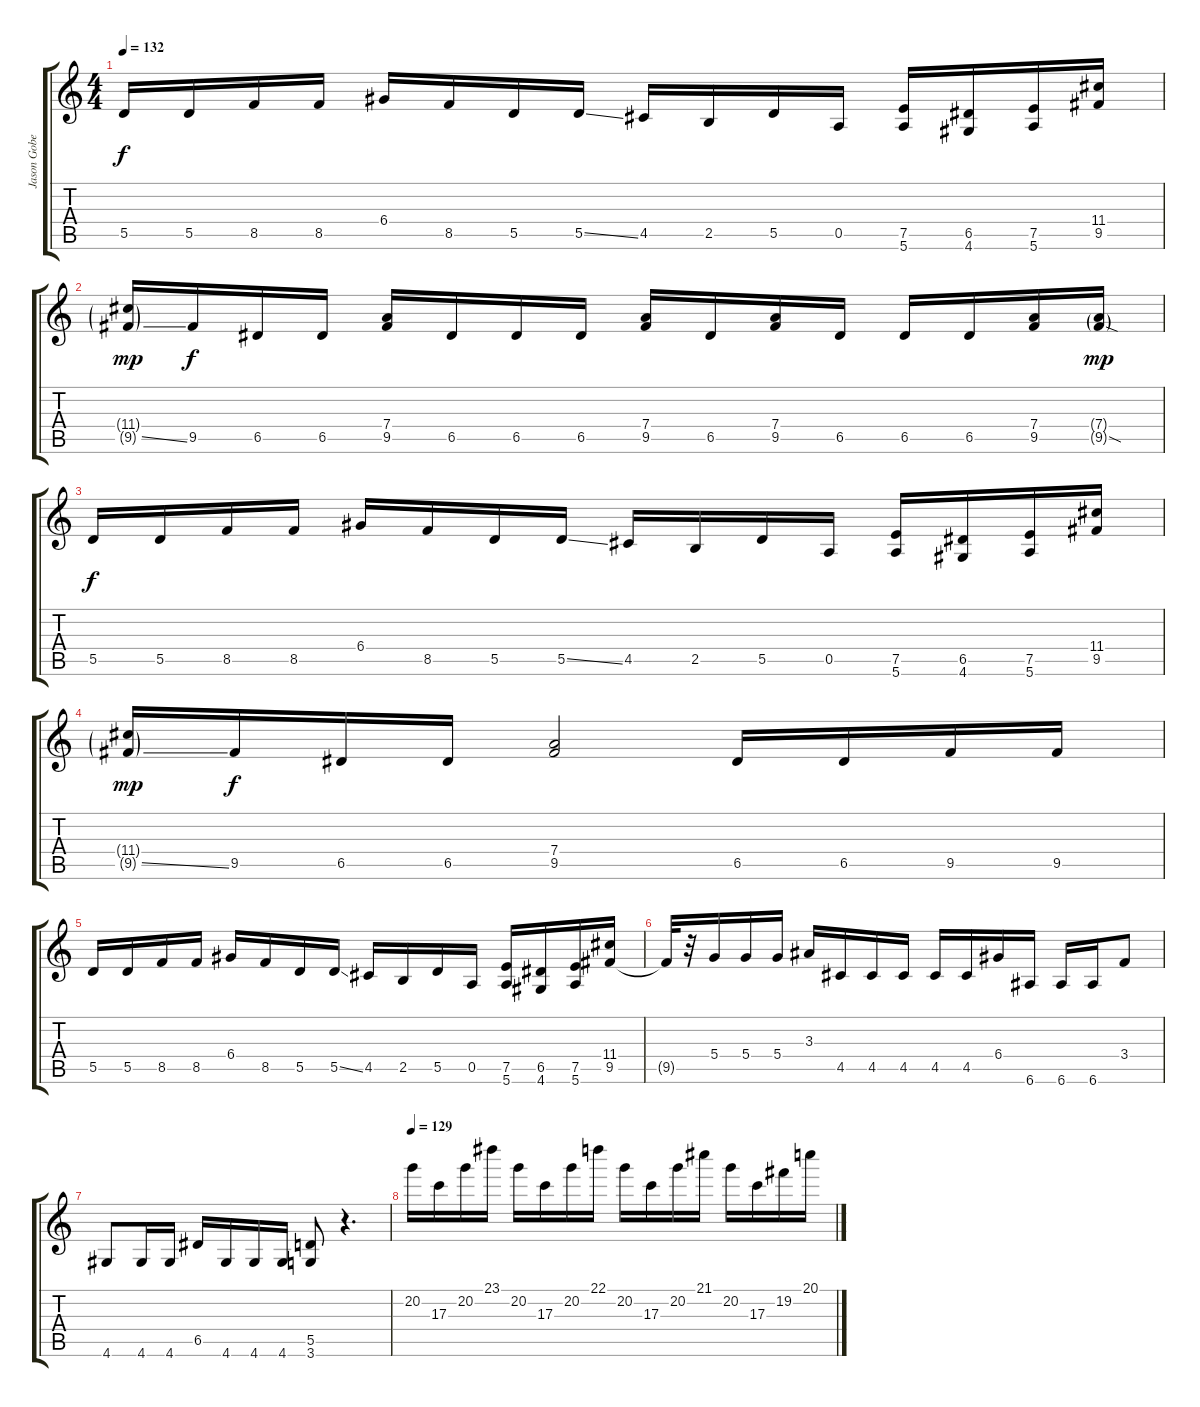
\track ("Jason Gobel" "Jason Gobe") {instrument distortionguitar}
\staff {score tabs}
\tuning (E4 B3 G3 D3 A2 E2) {hide}
\ts (4 4)
\tempo 132
\clef g2
\ks c
5.5.16{dy f} 5.5.16 8.5.16 8.5.16 6.4.16 8.5.16 5.5.16 5.5{ss}.16 4.5.16 2.5.16 5.5.16 0.5.16 (7.5 5.6).16 (6.5 4.6).16 (7.5 5.6).16 (11.4 9.5).16 |
(11.4{g} 9.5{ss g}).16{dy mp} 9.5.16{dy f} 6.5.16 6.5.16 (7.4 9.5).16 6.5.16 6.5.16 6.5.16 (7.4 9.5).16 6.5.16 (7.4 9.5).16 6.5.16 6.5.16 6.5.16 (7.4 9.5).16 (7.4{g} 9.5{sod g}).16{dy mp} |
5.5.16{dy f} 5.5.16 8.5.16 8.5.16 6.4.16 8.5.16 5.5.16 5.5{ss}.16 4.5.16 2.5.16 5.5.16 0.5.16 (7.5 5.6).16 (6.5 4.6).16 (7.5 5.6).16 (11.4 9.5).16 |
(11.4{g} 9.5{ss g}).16{dy mp} 9.5.16{dy f} 6.5.16 6.5.16 (7.4 9.5).2 6.5.16 6.5.16 9.5.16 9.5.16 |
5.5.16 5.5.16 8.5.16 8.5.16 6.4.16 8.5.16 5.5.16 5.5{ss}.16 4.5.16 2.5.16 5.5.16 0.5.16 (7.5 5.6).16 (6.5 4.6).16 (7.5 5.6).16 (11.4 9.5).16 |
9.5{t}.32 r.32 5.4.16 5.4.16 5.4.16 3.3.16 4.5.16 4.5.16 4.5.16 4.5.16 4.5.16 6.4.16 6.6.16 6.6.16 6.6.16 3.4.8 |
4.6.8 4.6.16 4.6.16 6.5.16 4.6.16 4.6.16 4.6.16 (5.5 3.6).8 r.4{d} |
\tempo 129
20.2.16 17.3.16 20.2.16 23.1.16 20.2.16 17.3.16 20.2.16 22.1.16 20.2.16 17.3.16 20.2.16 21.1.16 20.2.16 17.3.16 19.2.16 20.1.16
